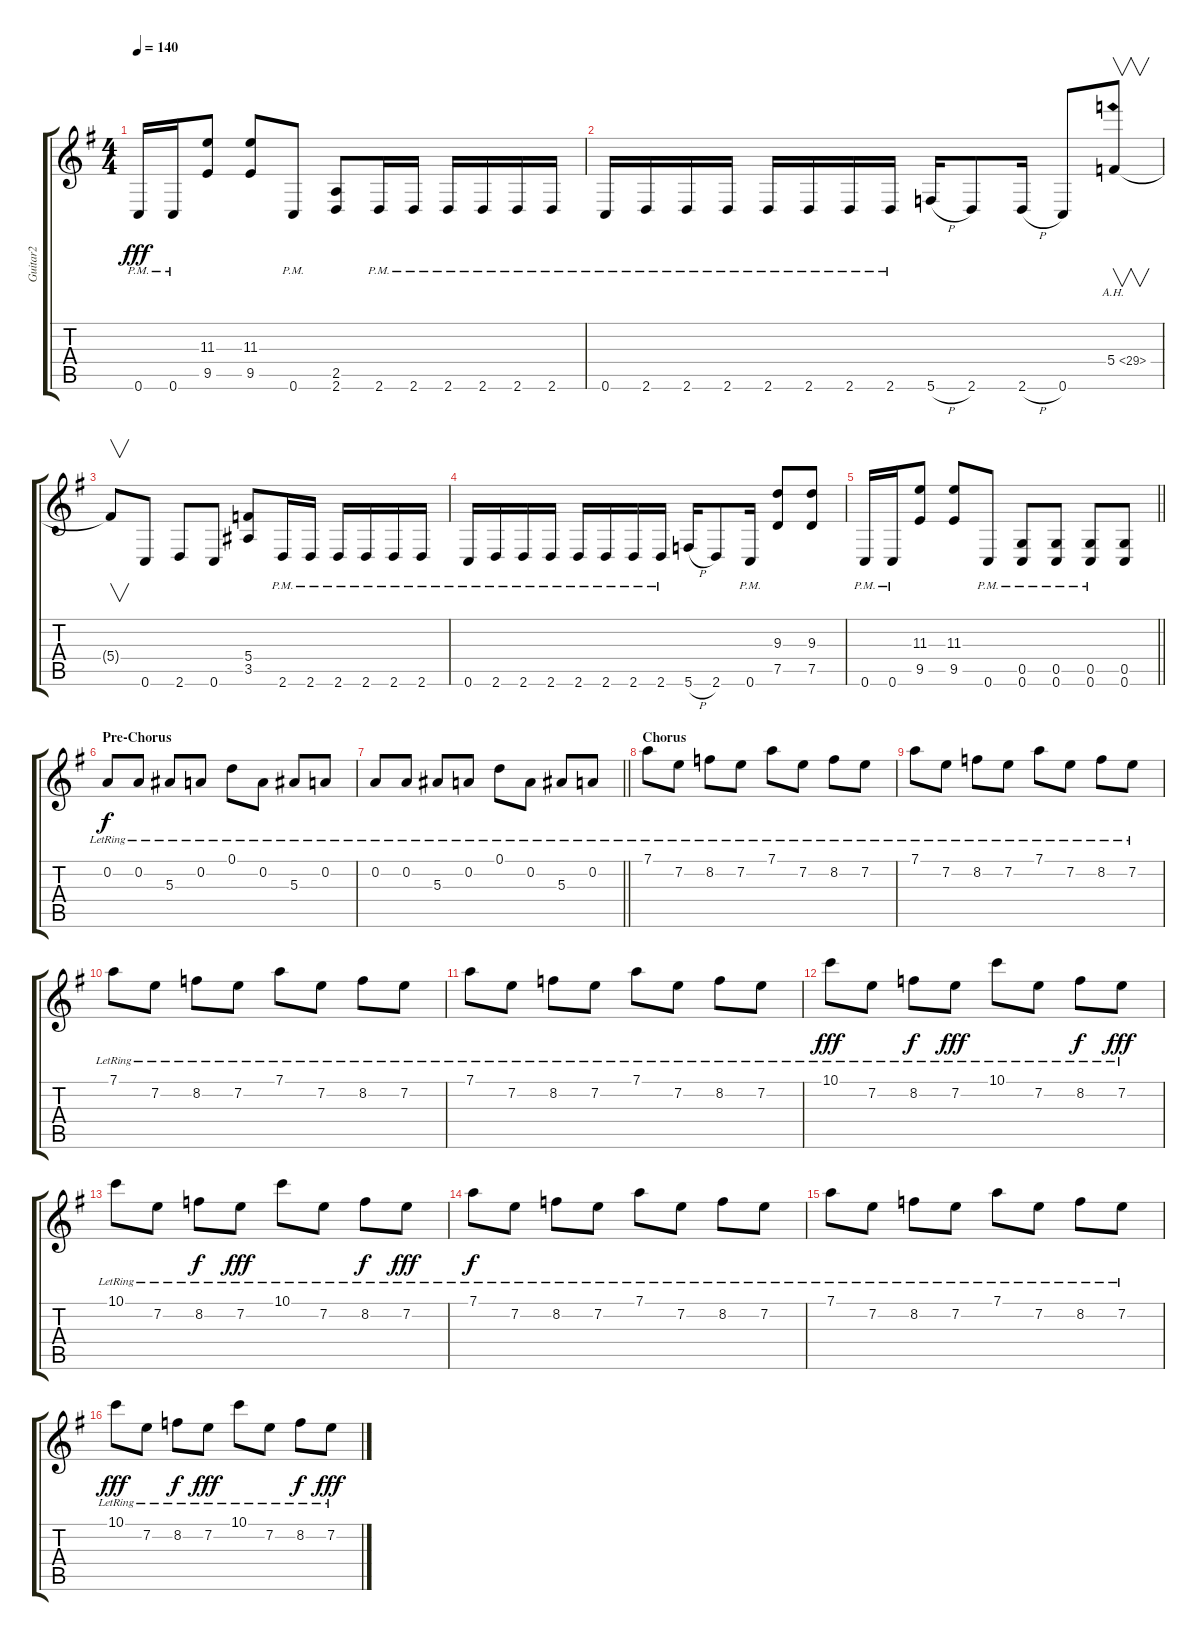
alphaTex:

\track ("Guitar2" "Guitar2") {instrument distortionguitar}
\staff {score tabs}
\tuning (D4 A3 F3 C3 G2 C2) {hide}
\ts (4 4)
\tempo 140
\clef g2
\ks g
0.6{pm}.16{dy fff} 0.6{pm}.16 (11.3 9.5).8 (11.3 9.5).8 0.6{pm}.8 (2.5 2.6).8 2.6{pm}.16 2.6{pm}.16 2.6{pm}.16 2.6{pm}.16 2.6{pm}.16 2.6{pm}.16 |
0.6{pm}.16 2.6{pm}.16 2.6{pm}.16 2.6{pm}.16 2.6{pm}.16 2.6{pm}.16 2.6{pm}.16 2.6{pm}.16 5.6{h}.16 2.6.8 2.6{h}.16 0.6.8 5.4{ah 24}.8{v} |
5.4{t}.8{v} 0.6.8 2.6.8 0.6.8 (5.4 3.5).8 2.6{pm}.16 2.6{pm}.16 2.6{pm}.16 2.6{pm}.16 2.6{pm}.16 2.6{pm}.16 |
0.6{pm}.16 2.6{pm}.16 2.6{pm}.16 2.6{pm}.16 2.6{pm}.16 2.6{pm}.16 2.6{pm}.16 2.6{pm}.16 5.6{h}.16 2.6.8 0.6{pm}.16 (9.3 7.5).8 (9.3 7.5).8 |
\barLineRight lightlight
0.6{pm}.16 0.6{pm}.16 (11.3 9.5).8 (11.3 9.5).8 0.6{pm}.8 (0.5{pm} 0.6{pm}).8 (0.5{pm} 0.6{pm}).8 (0.5{pm} 0.6{pm}).8 (0.5 0.6).8 |
\section ("" "Pre-Chorus")
0.2{lr}.8{dy f instrument electricguitarclean} 0.2{lr}.8 5.3{lr}.8 0.2{lr}.8 0.1{lr}.8 0.2{lr}.8 5.3{lr}.8 0.2{lr}.8 |
\barLineRight lightlight
0.2{lr}.8{instrument electricguitarclean} 0.2{lr}.8 5.3{lr}.8 0.2{lr}.8 0.1{lr}.8 0.2{lr}.8 5.3{lr}.8 0.2{lr}.8 |
\section ("" "Chorus")
7.1{lr}.8{instrument distortionguitar} 7.2{lr}.8 8.2{lr}.8 7.2{lr}.8 7.1{lr}.8 7.2{lr}.8 8.2{lr}.8 7.2{lr}.8 |
7.1{lr}.8 7.2{lr}.8 8.2{lr}.8 7.2{lr}.8 7.1{lr}.8 7.2{lr}.8 8.2{lr}.8 7.2{lr}.8 |
7.1{lr}.8 7.2{lr}.8 8.2{lr}.8 7.2{lr}.8 7.1{lr}.8 7.2{lr}.8 8.2{lr}.8 7.2{lr}.8 |
7.1{lr}.8 7.2{lr}.8 8.2{lr}.8 7.2{lr}.8 7.1{lr}.8 7.2{lr}.8 8.2{lr}.8 7.2{lr}.8 |
10.1{lr}.8{dy fff} 7.2{lr}.8 8.2{lr}.8{dy f} 7.2{lr}.8{dy fff} 10.1{lr}.8 7.2{lr}.8 8.2{lr}.8{dy f} 7.2{lr}.8{dy fff} |
10.1{lr}.8 7.2{lr}.8 8.2{lr}.8{dy f} 7.2{lr}.8{dy fff} 10.1{lr}.8 7.2{lr}.8 8.2{lr}.8{dy f} 7.2{lr}.8{dy fff} |
7.1{lr}.8{dy f} 7.2{lr}.8 8.2{lr}.8 7.2{lr}.8 7.1{lr}.8 7.2{lr}.8 8.2{lr}.8 7.2{lr}.8 |
7.1{lr}.8 7.2{lr}.8 8.2{lr}.8 7.2{lr}.8 7.1{lr}.8 7.2{lr}.8 8.2{lr}.8 7.2{lr}.8 |
10.1{lr}.8{dy fff} 7.2{lr}.8 8.2{lr}.8{dy f} 7.2{lr}.8{dy fff} 10.1{lr}.8 7.2{lr}.8 8.2{lr}.8{dy f} 7.2{lr}.8{dy fff}
